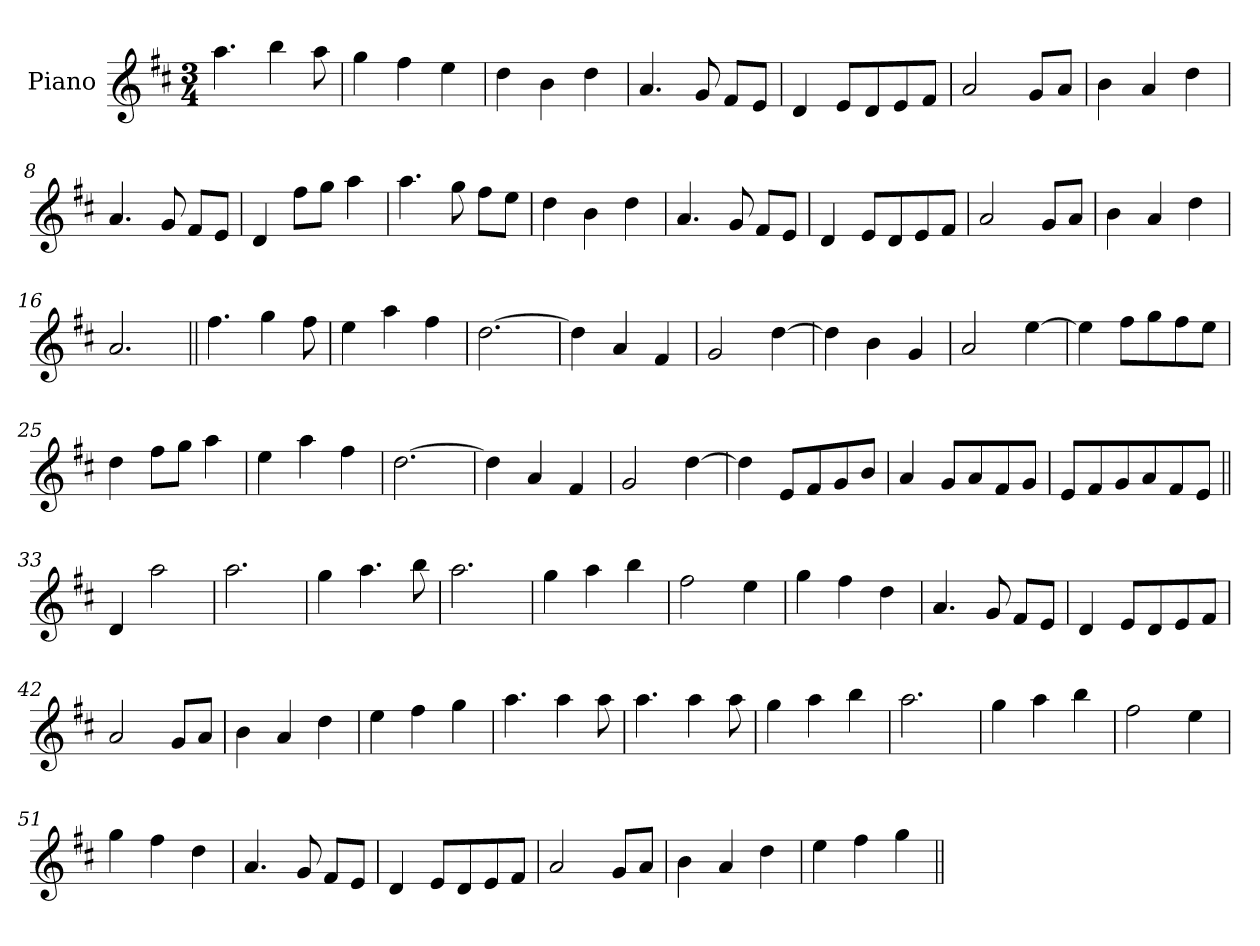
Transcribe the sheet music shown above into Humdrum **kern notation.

**kern
*part1
*staff1
*I"Piano
*I'Pno
*clefG2
*k[f#c#]
*D:
*M3/4
=1
4.aa\
4bb\
8aa\
=2
4gg\
4ff#\
4ee\
=3
4dd\
4b\
4dd\
=4
4.a/
8g/
8f#/L
8e/J
=5
4d/
8e/L
8d/
8e/
8f#/J
=6
2a/
8g/L
8a/J
=7
4b\
4a/
4dd\
!!LO:LB:g=z
=8
4.a/
8g/
8f#/L
8e/J
=9
4d/
8ff#\L
8gg\J
4aa\
=10
4.aa\
8gg\
8ff#\L
8ee\J
=11
4dd\
4b\
4dd\
=12
4.a/
8g/
8f#/L
8e/J
=13
4d/
8e/L
8d/
8e/
8f#/J
=14
2a/
8g/L
8a/J
!!LO:LB:g=z
=15
4b\
4a/
4dd\
=16
2.a/
=17||
4.ff#\
4gg\
8ff#\
=18
4ee\
4aa\
4ff#\
=19
[2.dd\
=20
4dd\]
4a/
4f#/
=21
2g/
[4dd\
=22
4dd\]
4b\
4g/
=23
2a/
[4ee\
!!LO:LB:g=z
=24
4ee\]
8ff#\L
8gg\
8ff#\
8ee\J
=25
4dd\
8ff#\L
8gg\J
4aa\
=26
4ee\
4aa\
4ff#\
=27
[2.dd\
=28
4dd\]
4a/
4f#/
=29
2g/
[4dd\
=30
4dd\]
8e/L
8f#/
8g/
8b/J
=31
4a/
8g/L
8a/
8f#/
8g/J
!!LO:LB:g=z
=32
8e/L
8f#/
8g/
8a/
8f#/
8e/J
=33||
4d/
2aa\
=34
2.aa\
=35
4gg\
4.aa\
8bb\
=36
2.aa\
=37
4gg\
4aa\
4bb\
=38
2ff#\
4ee\
=39
4gg\
4ff#\
4dd\
!!LO:LB:g=z
=40
4.a/
8g/
8f#/L
8e/J
=41
4d/
8e/L
8d/
8e/
8f#/J
=42
2a/
8g/L
8a/J
=43
4b\
4a/
4dd\
=44
4ee\
4ff#\
4gg\
=45
4.aa\
4aa\
8aa\
=46
4.aa\
4aa\
8aa\
=47
4gg\
4aa\
4bb\
!!LO:LB:g=z
=48
2.aa\
=49
4gg\
4aa\
4bb\
=50
2ff#\
4ee\
=51
4gg\
4ff#\
4dd\
=52
4.a/
8g/
8f#/L
8e/J
=53
4d/
8e/L
8d/
8e/
8f#/J
=54
2a/
8g/L
8a/J
=55
4b\
4a/
4dd\
!!LO:LB:g=z
=56
4ee\
4ff#\
4gg\
=||
*-
